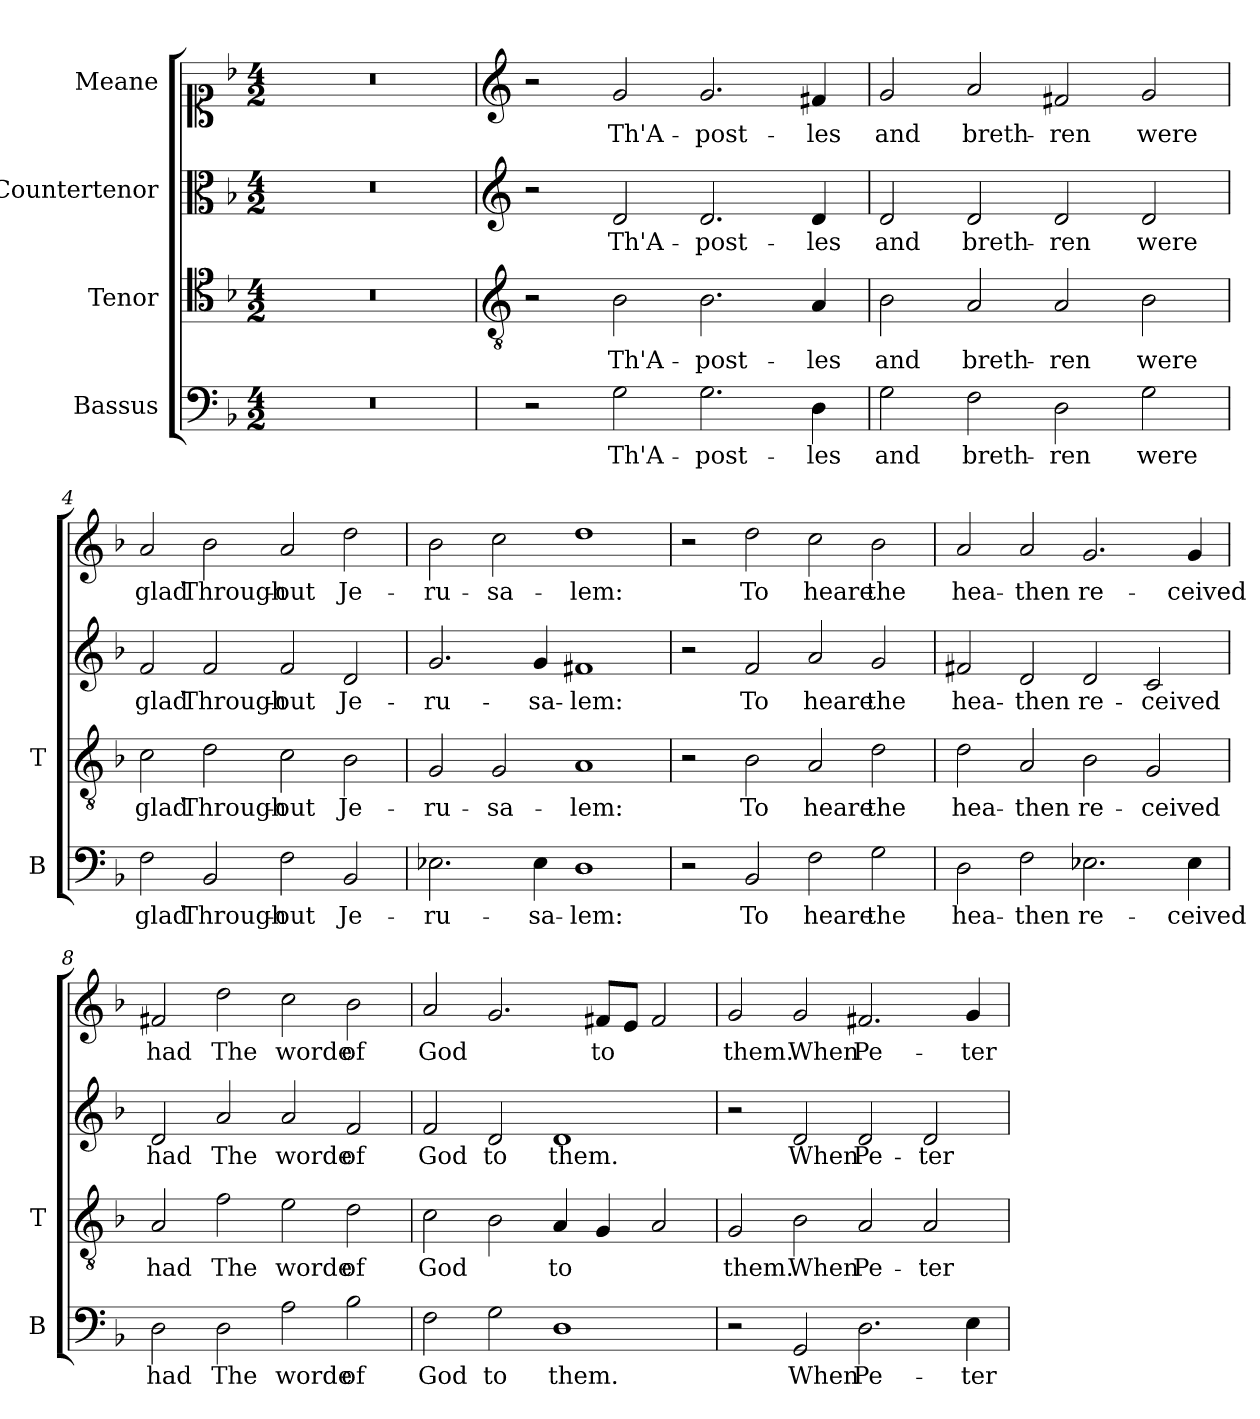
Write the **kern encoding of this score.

**kern	**text	**kern	**text	**kern	**text	**kern	**text
*part4	*part4	*part3	*part3	*part2	*part2	*part1	*part1
*staff4	*staff4	*staff3	*staff3	*staff2	*staff2	*staff1	*staff1
*I"Bassus	*	*I"Tenor	*	*I"Countertenor	*	*I"Meane	*
*I'B	*	*I'T	*	*	*	*	*
*clefF4	*	*clefC4	*	*clefC3	*	*clefC1	*
*k[b-]	*	*k[b-]	*	*k[b-]	*	*k[b-]	*
*F:	*	*F:	*	*F:	*	*F:	*
*M4/2	*	*M4/2	*	*M4/2	*	*M4/2	*
=1	=1	=1	=1	=1	=1	=1	=1
0r	.	0r	.	0r	.	0r	.
=2	=2	=2	=2	=2	=2	=2	=2
*	*	*clefGv2	*	*clefG2	*	*clefG2	*
2r	.	2r	.	2r	.	2r	.
!	!LO:LY:b	!	!LO:LY:b	!	!LO:LY:b	!	!LO:LY:b
2G\	Th'A-	2B-\	Th'A-	2d/	Th'A-	2g/	Th'A-
!	!LO:LY:b	!	!LO:LY:b	!	!LO:LY:b	!	!LO:LY:b
2.G\	-post-	2.B-\	-post-	2.d/	-post-	2.g/	-post-
!	!LO:LY:b	!	!LO:LY:b	!	!LO:LY:b	!	!LO:LY:b
4D\	-les	4A/	-les	4d/	-les	4f#X/	-les
=3	=3	=3	=3	=3	=3	=3	=3
!	!LO:LY:b	!	!LO:LY:b	!	!LO:LY:b	!	!LO:LY:b
2G\	and	2B-\	and	2d/	and	2g/	and
!	!LO:LY:b	!	!LO:LY:b	!	!LO:LY:b	!	!LO:LY:b
2F\	breth-	2A/	breth-	2d/	breth-	2a/	breth-
!	!LO:LY:b	!	!LO:LY:b	!	!LO:LY:b	!	!LO:LY:b
2D\	-ren	2A/	-ren	2d/	-ren	2f#X/	-ren
!	!LO:LY:b	!	!LO:LY:b	!	!LO:LY:b	!	!LO:LY:b
2G\	were	2B-\	were	2d/	were	2g/	were
!!LO:LB:g=z
=4	=4	=4	=4	=4	=4	=4	=4
!	!LO:LY:b	!	!LO:LY:b	!	!LO:LY:b	!	!LO:LY:b
2F\	glad	2c\	glad	2f/	glad	2a/	glad
!	!LO:LY:b	!	!LO:LY:b	!	!LO:LY:b	!	!LO:LY:b
2BB-/	Through-	2d\	Through-	2f/	Through-	2b-\	Through-
!	!LO:LY:b	!	!LO:LY:b	!	!LO:LY:b	!	!LO:LY:b
2F\	-out	2c\	-out	2f/	-out	2a/	-out
!	!LO:LY:b	!	!LO:LY:b	!	!LO:LY:b	!	!LO:LY:b
2BB-/	Je-	2B-\	Je-	2d/	Je-	2dd\	Je-
=5	=5	=5	=5	=5	=5	=5	=5
!	!LO:LY:b	!	!LO:LY:b	!	!LO:LY:b	!	!LO:LY:b
2.E-X\	-ru-	2G/	-ru-	2.g/	-ru-	2b-\	-ru-
!	!	!	!LO:LY:b	!	!	!	!LO:LY:b
.	.	2G/	-sa-	.	.	2cc\	-sa-
!	!LO:LY:b	!	!	!	!LO:LY:b	!	!
4E-\	-sa-	.	.	4g/	-sa-	.	.
!	!LO:LY:b	!	!LO:LY:b	!	!LO:LY:b	!	!LO:LY:b
1D	-lem:	1A	-lem:	1f#X	-lem:	1dd	-lem:
=6	=6	=6	=6	=6	=6	=6	=6
2r	.	2r	.	2r	.	2r	.
!	!LO:LY:b	!	!LO:LY:b	!	!LO:LY:b	!	!LO:LY:b
2BB-/	To	2B-\	To	2f/	To	2dd\	To
!	!LO:LY:b	!	!LO:LY:b	!	!LO:LY:b	!	!LO:LY:b
2F\	heare	2A/	heare	2a/	heare	2cc\	heare
!	!LO:LY:b	!	!LO:LY:b	!	!LO:LY:b	!	!LO:LY:b
2G\	the	2d\	the	2g/	the	2b-\	the
!!LO:LB:g=z
=7	=7	=7	=7	=7	=7	=7	=7
!	!LO:LY:b	!	!LO:LY:b	!	!LO:LY:b	!	!LO:LY:b
2D\	hea-	2d\	hea-	2f#X/	hea-	2a/	hea-
!	!LO:LY:b	!	!LO:LY:b	!	!LO:LY:b	!	!LO:LY:b
2F\	-then	2A/	-then	2d/	-then	2a/	-then
!	!LO:LY:b	!	!LO:LY:b	!	!LO:LY:b	!	!LO:LY:b
2.E-X\	re-	2B-\	re-	2d/	re-	2.g/	re-
!	!	!	!LO:LY:b	!	!LO:LY:b	!	!
.	.	2G/	-ceived	2c/	-ceived	.	.
!	!LO:LY:b	!	!	!	!	!	!LO:LY:b
4E-\	-ceived	.	.	.	.	4g/	-ceived
=8	=8	=8	=8	=8	=8	=8	=8
!	!LO:LY:b	!	!LO:LY:b	!	!LO:LY:b	!	!LO:LY:b
2D\	had	2A/	had	2d/	had	2f#X/	had
!	!LO:LY:b	!	!LO:LY:b	!	!LO:LY:b	!	!LO:LY:b
2D\	The	2f\	The	2a/	The	2dd\	The
!	!LO:LY:b	!	!LO:LY:b	!	!LO:LY:b	!	!LO:LY:b
2A\	worde	2e\	worde	2a/	worde	2cc\	worde
!	!LO:LY:b	!	!LO:LY:b	!	!LO:LY:b	!	!LO:LY:b
2B-\	of	2d\	of	2f/	of	2b-\	of
=9	=9	=9	=9	=9	=9	=9	=9
!	!LO:LY:b	!	!LO:LY:b	!	!LO:LY:b	!	!LO:LY:b
2F\	God	2c\	God	2f/	God	2a/	God
!	!LO:LY:b	!	!	!	!LO:LY:b	!	!
2G\	to	2B-\	.	2d/	to	2.g/	.
!	!LO:LY:b	!	!LO:LY:b	!	!LO:LY:b	!	!
1D	them.	4A/	to	1d	them.	.	.
!	!	!	!	!	!	!	!LO:LY:b
.	.	4G/	.	.	.	8f#X/L	to
.	.	.	.	.	.	8e/J	.
.	.	2A/	.	.	.	2f#/	.
!!LO:PB:g=z
=10	=10	=10	=10	=10	=10	=10	=10
!	!	!	!LO:LY:b	!	!	!	!LO:LY:b
2r	.	2G/	them.	2r	.	2g/	them.
!	!LO:LY:b	!	!LO:LY:b	!	!LO:LY:b	!	!LO:LY:b
2GG/	When	2B-\	When	2d/	When	2g/	When
!	!LO:LY:b	!	!LO:LY:b	!	!LO:LY:b	!	!LO:LY:b
2.D\	Pe-	2A/	Pe-	2d/	Pe-	2.f#X/	Pe-
!	!	!	!LO:LY:b	!	!LO:LY:b	!	!
.	.	2A/	-ter	2d/	-ter	.	.
!	!LO:LY:b	!	!	!	!	!	!LO:LY:b
4E\	-ter	.	.	.	.	4g/	-ter
=	=	=	=	=	=	=	=
*-	*-	*-	*-	*-	*-	*-	*-
